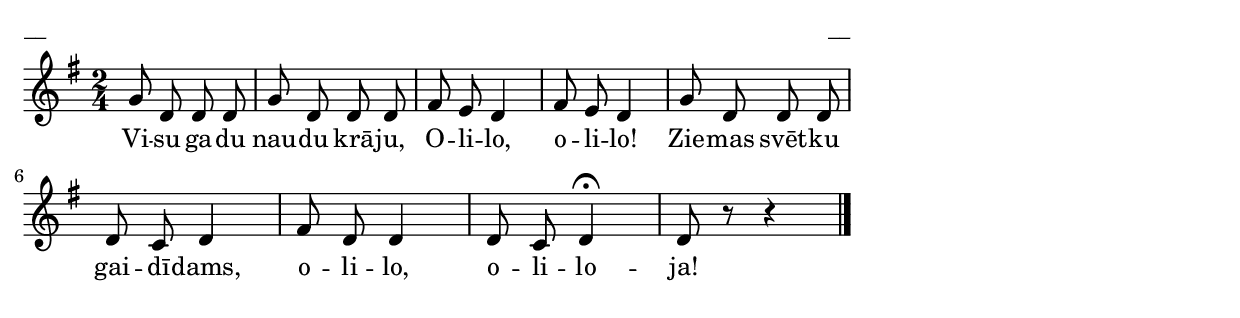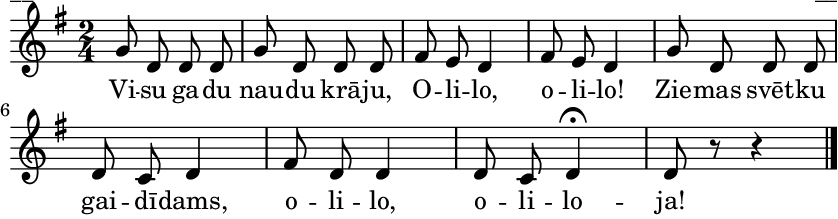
\version "2.13.18"
#(ly:set-option 'crop #t)

%\header {
%    title = "Visu gadu naudu krāju"
%}
\paper {
line-width = 14\cm
left-margin = 0.4\cm
between-system-padding = 0.1\cm
between-system-space = 0.1\cm
}
\layout {
indent = #0
ragged-last = ##f
}



%voiceA = \relative c' {
%\clef "treble"
%\key g \major
%\time 2/4
%g'8 d d d | g8 d d d |
%g8 fis \grace {\stemDown e8} e4 |
%g8 fis \grace {\stemDown e8} e4 |
%g8 e e e | e8 d e4 |
%g8 e e4 | e8 d e4\fermata |
%e8 r r4
%\bar "|."
%} 

voiceA = \relative c' {
\clef "treble"
\key g \major
\time 2/4
g'8 d d d | g8 d d d |
fis8 e d4 | fis8 e d4 |
g8 d d d | d8 c d4 |
fis8 d d4 | d8 c d4\fermata |
d8 r r4
\bar "|."
} 


lyricA = \lyricmode {
Vi -- su  ga -- du  nau -- du krā -- ju, 
O -- li -- lo, o -- li -- lo! 
Zie -- mas  svēt -- ku gai -- dī -- dams, 
o -- li -- lo, o -- li -- lo -- ja! 
}



fullScore = <<
\new Staff {
<<
\new Voice = "voiceA" { \oneVoice \autoBeamOff \voiceA }
\new Lyrics \lyricsto "voiceA" \lyricA
>>
}
>>

\score {
\fullScore
\header { piece = "__" opus = "__" }
}
\markup { \with-color #(x11-color 'white) \sans \smaller "__" }
\score {
\unfoldRepeats
\fullScore
\midi {
\context { \Staff \remove "Staff_performer" }
\context { \Voice \consists "Staff_performer" }
}
}



